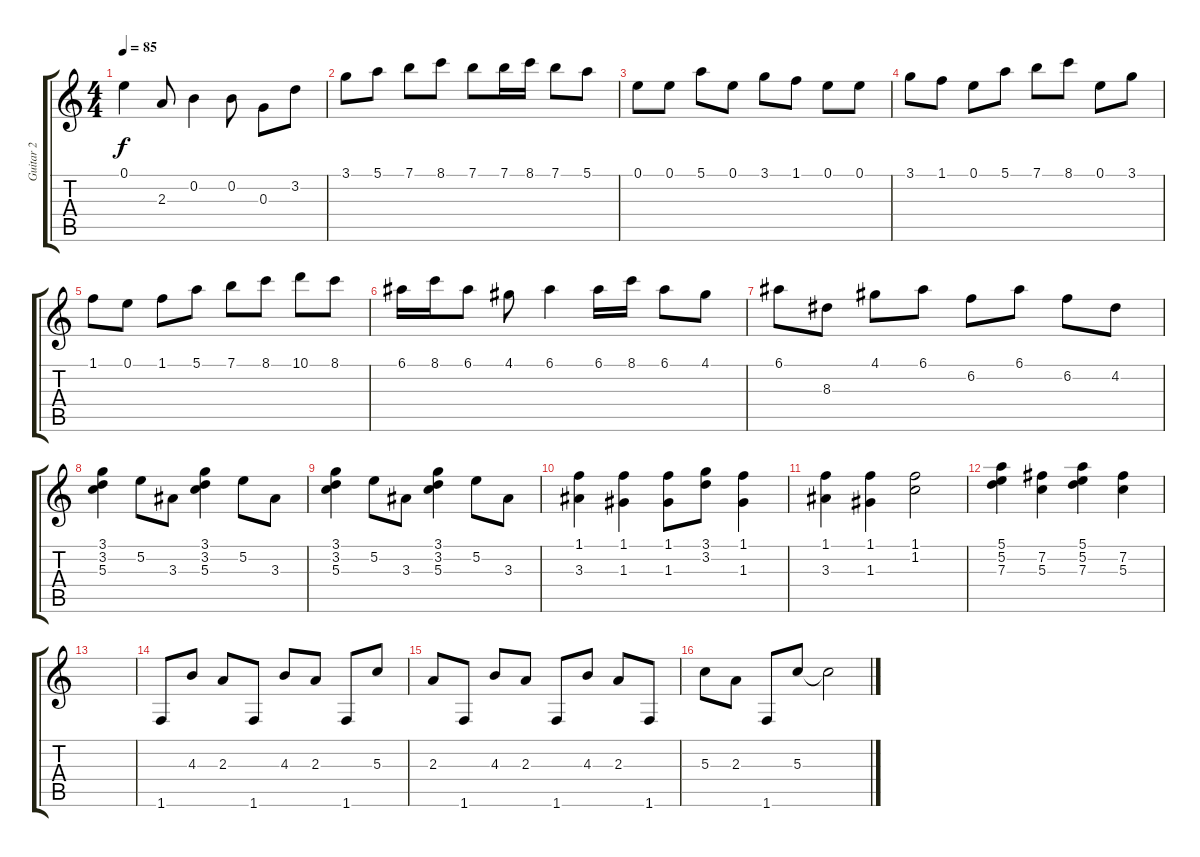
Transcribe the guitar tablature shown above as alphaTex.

\track ("Guitar 2" "Guitar 2") {instrument acousticguitarnylon}
\staff {score tabs}
\tuning (E4 B3 G3 D3 A2 E2) {hide}
\ts (4 4)
\tempo 85
\clef g2
\ks c
0.1.4{dy f} 2.3.8 0.2.4 0.2.8 0.3.8 3.2.8 |
3.1.8 5.1.8 7.1.8 8.1.8 7.1.8 7.1.16 8.1.16 7.1.8 5.1.8 |
0.1.8 0.1.8 5.1.8 0.1.8 3.1.8 1.1.8 0.1.8 0.1.8 |
3.1.8 1.1.8 0.1.8 5.1.8 7.1.8 8.1.8 0.1.8 3.1.8 |
1.1.8 0.1.8 1.1.8 5.1.8 7.1.8 8.1.8 10.1.8 8.1.8 |
6.1.16 8.1.16 6.1.8 4.1.8 6.1.4 6.1.16 8.1.16 6.1.8 4.1.8 |
6.1.8 8.3.8 4.1.8 6.1.8 6.2.8 6.1.8 6.2.8 4.2.8 |
(3.1 3.2 5.3).4 5.2.8 3.3.8 (3.1 3.2 5.3).4 5.2.8 3.3.8 |
(3.1 3.2 5.3).4 5.2.8 3.3.8 (3.1 3.2 5.3).4 5.2.8 3.3.8 |
(1.1 3.3).4 (1.1 1.3).4 (1.1 1.3).8 (3.1 3.2).8 (1.1 1.3).4 |
(1.1 3.3).4 (1.1 1.3).4 (1.1 1.2).2 |
(5.1 5.2 7.3).4 (7.2 5.3).4 (5.1 5.2 7.3).4 (7.2 5.3).4 |
|
1.6.8 4.3.8 2.3.8 1.6.8 4.3.8 2.3.8 1.6.8 5.3.8 |
2.3.8 1.6.8 4.3.8 2.3.8 1.6.8 4.3.8 2.3.8 1.6.8 |
5.3.8 2.3.8 1.6.8 5.3.8 5.3{t}.2
